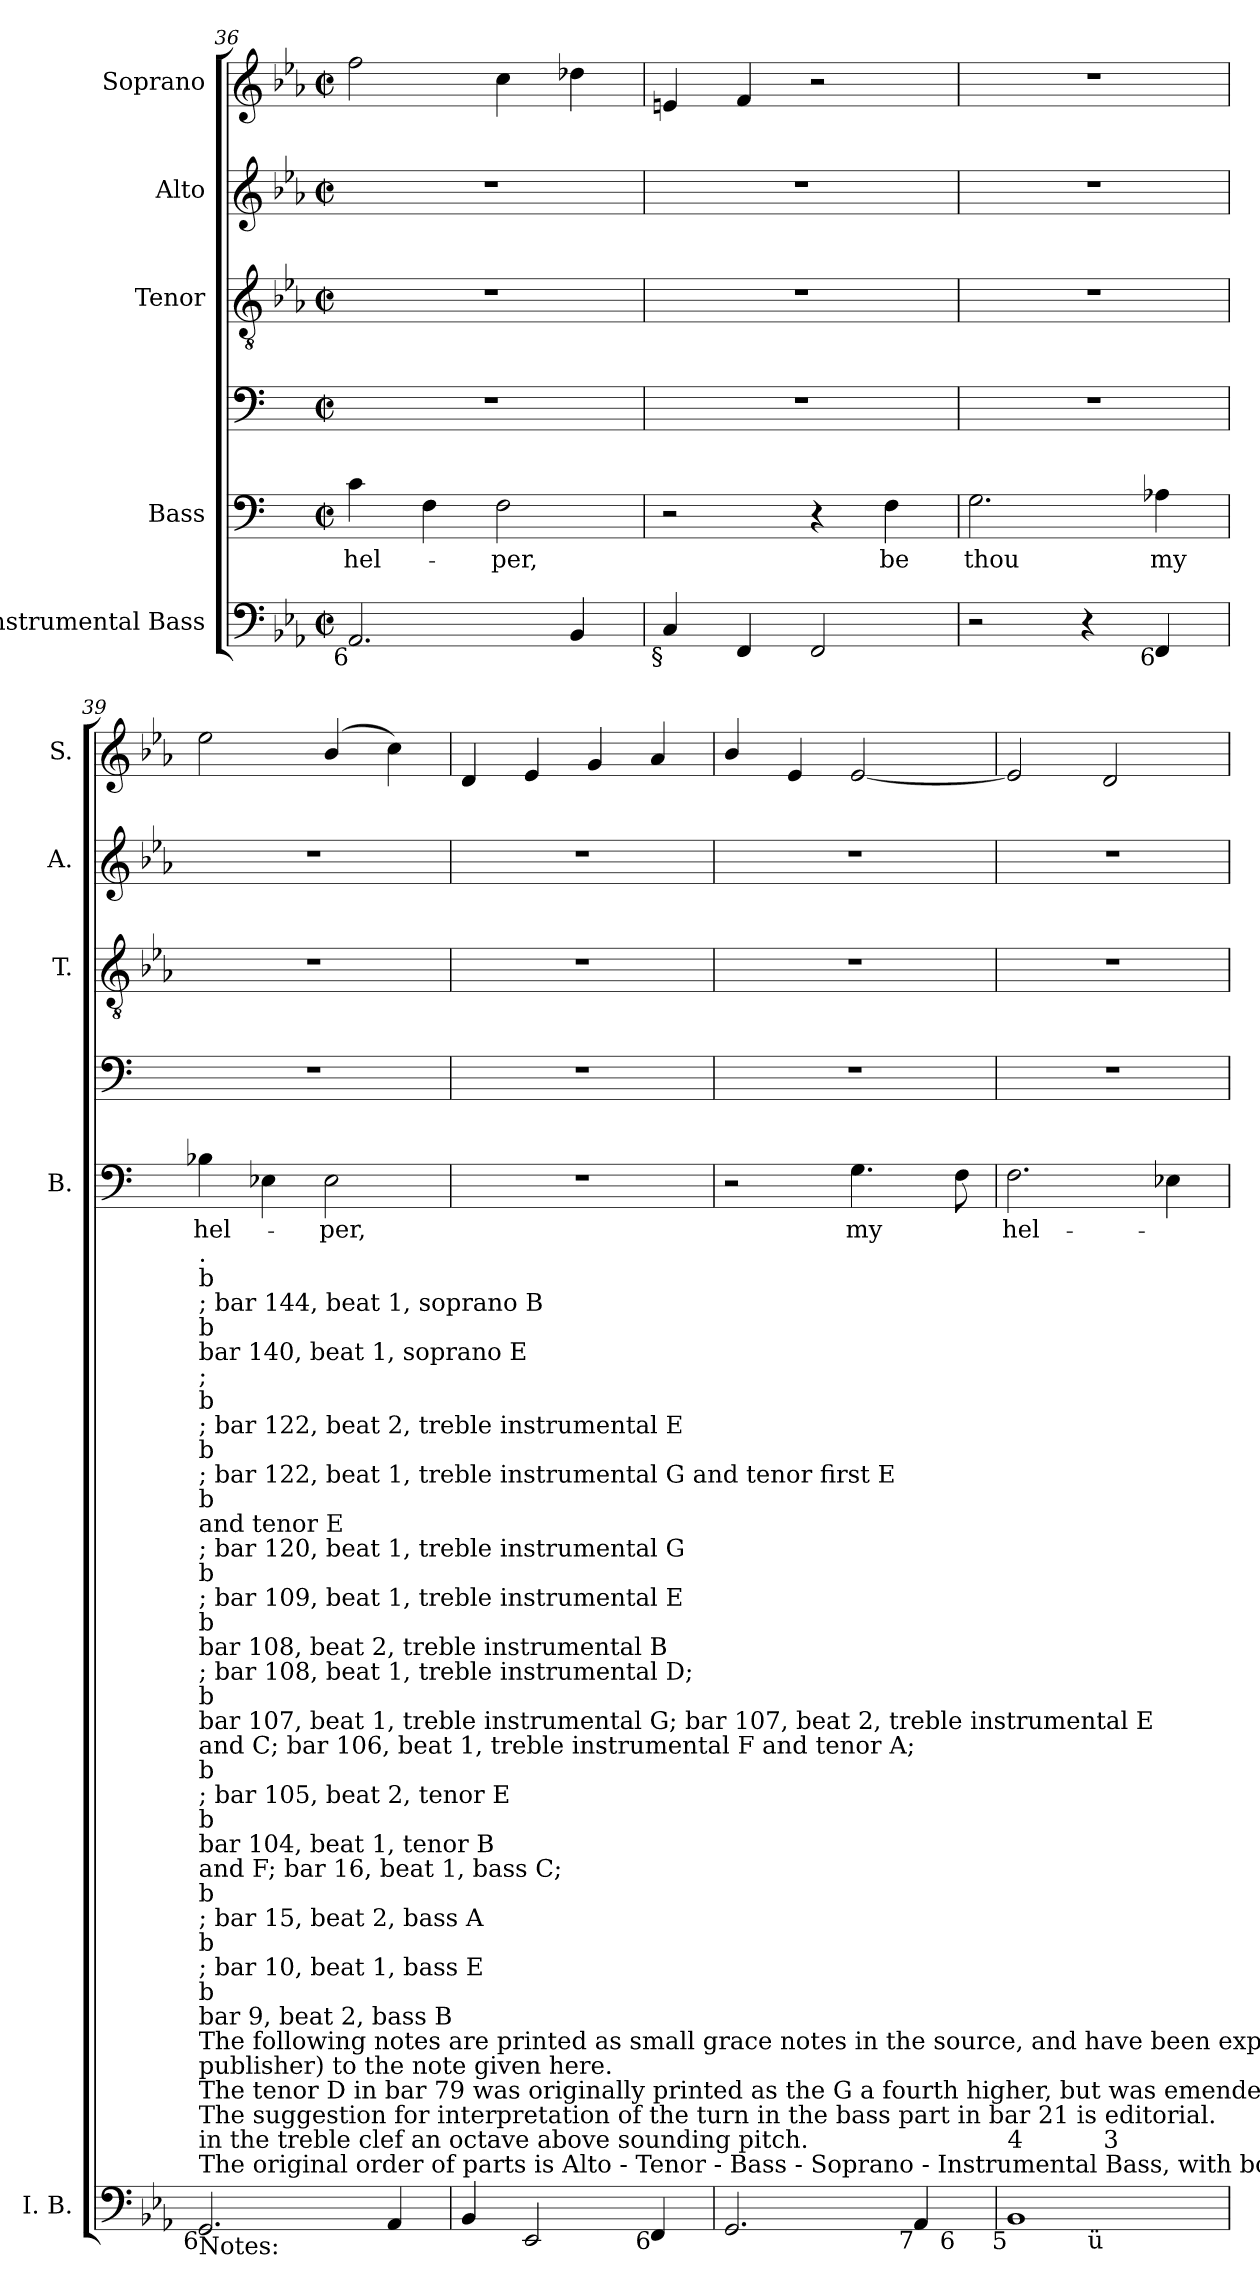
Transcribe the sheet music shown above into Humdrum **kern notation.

**kern	**kern	**text	**kern	**kern	**kern	**kern
*part5	*part4	*part4	*part4	*part3	*part2	*part1
*staff6	*staff5	*staff5	*staff4	*staff3	*staff2	*staff1
*I"Instrumental Bass	*I"Bass	*	*	*I"Tenor	*I"Alto	*I"Soprano
*I'I. B.	*I'B.	*	*	*I'T.	*I'A.	*I'S.
*clefF4	*clefF4	*	*clefF4	*clefGv2	*clefG2	*clefG2
*	*	*	*	*ITrd7c12	*	*
*k[b-e-a-]	*k[]	*	*k[]	*k[b-e-a-]	*k[b-e-a-]	*k[b-e-a-]
*E-:	*C:	*	*C:	*E-:	*E-:	*E-:
*M2/2	*M2/2	*	*M2/2	*M2/2	*M2/2	*M2/2
*met(c|)	*met(c|)	*	*met(c|)	*met(c|)	*met(c|)	*met(c|)
=36	=36	=36	=36	=36	=36	=36
!LO:TX:b:rj:t=6	!	!	!	!	!	!
!	!	!LO:LY:b:color=#000000	!	!	!	!
2.AA-i/	4ci\	hel-	1r	1r	1r	2ffi\
.	4Fi\	.	.	.	.	.
!	!	!LO:LY:b:color=#000000	!	!	!	!
.	2Fi\	-per,	.	.	.	4cci\
4BB-i/	.	.	.	.	.	4dd-Xi\
=37	=37	=37	=37	=37	=37	=37
!LO:TX:b:rj:t=§	!	!	!	!	!	!
4Ci/	2r	.	1r	1r	1r	4eni/
4FFi/	.	.	.	.	.	4fi/
2FFi/	4r	.	.	.	.	2r
!	!	!LO:LY:b:color=#000000	!	!	!	!
.	4Fi\	be	.	.	.	.
=38	=38	=38	=38	=38	=38	=38
!	!	!LO:LY:b:color=#000000	!	!	!	!
2r	2.Gi\	thou	1r	1r	1r	1r
4r	.	.	.	.	.	.
!LO:TX:b:rj:t=6	!	!	!	!	!	!
!	!	!LO:LY:b:color=#000000	!	!	!	!
4FFi/	4A-i\	my	.	.	.	.
!!LO:LB:g=z
=39	=39	=39	=39	=39	=39	=39
!LO:TX:b:t=Notes&colon;	!	!	!	!	!	!
!LO:TX:t=The original order of parts is Alto - Tenor - Bass - Soprano - Instrumental Bass, with both the alto and tenor parts printed	!	!	!	!	!	!
!LO:TX:t=in the treble clef an octave above sounding pitch.	!	!	!	!	!	!
!LO:TX:t=The suggestion for interpretation of the turn in the bass part in bar 21 is editorial.	!	!	!	!	!	!
!LO:TX:t=The tenor D in bar 79 was originally printed as the G a fourth higher, but was emended in MS (apparently by the	!	!	!	!	!	!
!LO:TX:t=publisher) to the note given here.	!	!	!	!	!	!
!LO:TX:t=The following notes are printed as small grace notes in the source, and have been expanded in the present edition&colon;	!	!	!	!	!	!
!LO:TX:t=bar 9, beat 2, bass B	!	!	!	!	!	!
!LO:TX:t=b	!	!	!	!	!	!
!LO:TX:t=; bar 10, beat 1, bass E	!	!	!	!	!	!
!LO:TX:t=b	!	!	!	!	!	!
!LO:TX:t=; bar 15, beat 2, bass A	!	!	!	!	!	!
!LO:TX:t=b	!	!	!	!	!	!
!LO:TX:t=and F; bar 16, beat 1, bass C;	!	!	!	!	!	!
!LO:TX:t=bar 104, beat 1, tenor B	!	!	!	!	!	!
!LO:TX:t=b	!	!	!	!	!	!
!LO:TX:t=; bar 105, beat 2, tenor E	!	!	!	!	!	!
!LO:TX:t=b	!	!	!	!	!	!
!LO:TX:t=and C; bar 106, beat 1, treble instrumental F and tenor A;	!	!	!	!	!	!
!LO:TX:t=bar 107, beat 1, treble instrumental G; bar 107, beat 2, treble instrumental E	!	!	!	!	!	!
!LO:TX:t=b	!	!	!	!	!	!
!LO:TX:t=; bar 108, beat 1, treble instrumental D;	!	!	!	!	!	!
!LO:TX:t=bar 108, beat 2, treble instrumental B	!	!	!	!	!	!
!LO:TX:t=b	!	!	!	!	!	!
!LO:TX:t=; bar 109, beat 1, treble instrumental E	!	!	!	!	!	!
!LO:TX:t=b	!	!	!	!	!	!
!LO:TX:t=; bar 120, beat 1, treble instrumental G	!	!	!	!	!	!
!LO:TX:t=and tenor E	!	!	!	!	!	!
!LO:TX:t=b	!	!	!	!	!	!
!LO:TX:t=; bar 122, beat 1, treble instrumental G and tenor first E	!	!	!	!	!	!
!LO:TX:t=b	!	!	!	!	!	!
!LO:TX:t=; bar 122, beat 2, treble instrumental E	!	!	!	!	!	!
!LO:TX:t=b	!	!	!	!	!	!
!LO:TX:t=;	!	!	!	!	!	!
!LO:TX:t=bar 140, beat 1, soprano E	!	!	!	!	!	!
!LO:TX:t=b	!	!	!	!	!	!
!LO:TX:t=; bar 144, beat 1, soprano B	!	!	!	!	!	!
!LO:TX:t=b	!	!	!	!	!	!
!LO:TX:t=.	!	!	!	!	!	!
!LO:TX:b:rj:t=6	!	!	!	!	!	!
!	!	!LO:LY:b:color=#000000	!	!	!	!
2.GGi/	4B-i\	hel-	1r	1r	1r	2ee-i\
.	4E-i\	.	.	.	.	.
!	!	!LO:LY:b:color=#000000	!	!	!	!
.	2E-i\	-per,	.	.	.	(4b-i/
4AA-i/	.	.	.	.	.	4cci\)
=40	=40	=40	=40	=40	=40	=40
4BB-i/	1r	.	1r	1r	1r	4di/
2EE-i/	.	.	.	.	.	4e-i/
.	.	.	.	.	.	4gi/
!LO:TX:b:rj:t=6	!	!	!	!	!	!
4FFi/	.	.	.	.	.	4a-i/
=41	=41	=41	=41	=41	=41	=41
!LO:TX:b:rj:t=6	!	!	!	!	!	!
*^	*	*	*	*	*	*
2.GGi/	2..ryy	2r	.	1r	1r	1r	4b-i/
.	.	.	.	.	.	.	4e-i/
!	!	!	!LO:LY:b:color=#000000	!	!	!	!
.	.	4.Gi\	my	.	.	.	[2e-i/
!LO:TX:b:rj:t=7	!	!	!	!	!	!	!
4AA-i/	.	.	.	.	.	.	.
!	!LO:TX:b:rj:t=6	!	!	!	!	!	!
.	8ryy	8Fi\	.	.	.	.	.
=42	=42	=42	=42	=42	=42	=42	=42
!LO:TX:b:rj:t=5	!	!	!	!	!	!	!
!LO:TX:t=4	!	!	!	!	!	!	!
!	!	!	!LO:LY:b:color=#000000	!	!	!	!
1BB-i	2ryy	2.Fi\	hel-	1r	1r	1r	2e-i/]
!	!LO:TX:b:rj:t=ü	!	!	!	!	!	!
!	!LO:TX:t=3	!	!	!	!	!	!
.	2ryy	.	.	.	.	.	2di/
.	.	4E-i\	.	.	.	.	.
*v	*v	*	*	*	*	*	*
=	=	=	=	=	=	=
*-	*-	*-	*-	*-	*-	*-
